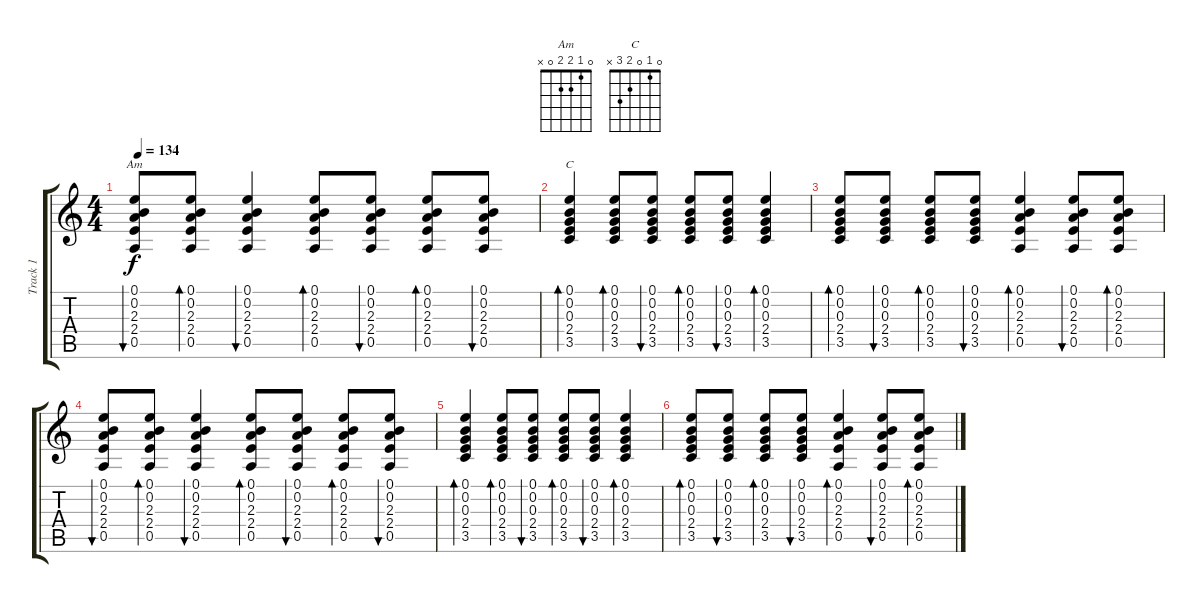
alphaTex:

\track ("Track 1" "Track 1") {instrument acousticguitarsteel}
\staff {score tabs}
\tuning (E4 B3 G3 D3 A2 E2) {hide}
\chord ("Am" 0 1 2 2 0 x)
\chord ("C" 0 1 0 2 3 x)
\ts (4 4)
\tempo 134
\clef g2
\ks c
(0.1 0.2 2.3 2.4 0.5).8{bu 30 ch "Am" dy f} (0.1 0.2 2.3 2.4 0.5).8{bd 30} (0.1 0.2 2.3 2.4 0.5).4{bu 30} (0.1 0.2 2.3 2.4 0.5).8{bd 30} (0.1 0.2 2.3 2.4 0.5).8{bu 30} (0.1 0.2 2.3 2.4 0.5).8{bd 30} (0.1 0.2 2.3 2.4 0.5).8{bu 30} |
(0.1 0.2 0.3 2.4 3.5).4{bd 30 ch "C" volume 11} (0.1 0.2 0.3 2.4 3.5).8{bd 30} (0.1 0.2 0.3 2.4 3.5).8{bu 30} (0.1 0.2 0.3 2.4 3.5).8{bd 30} (0.1 0.2 0.3 2.4 3.5).8{bu 30} (0.1 0.2 0.3 2.4 3.5).4{bd 30} |
(0.1 0.2 0.3 2.4 3.5).8{bd 30 volume 9} (0.1 0.2 0.3 2.4 3.5).8{bu 30} (0.1 0.2 0.3 2.4 3.5).8{bd 30} (0.1 0.2 0.3 2.4 3.5).8{bu 30} (0.1 0.2 2.3 2.4 0.5).4{bd 30} (0.1 0.2 2.3 2.4 0.5).8{bu 30} (0.1 0.2 2.3 2.4 0.5).8{bd 30} |
(0.1 0.2 2.3 2.4 0.5).8{bu 30 volume 6} (0.1 0.2 2.3 2.4 0.5).8{bd 30} (0.1 0.2 2.3 2.4 0.5).4{bu 30} (0.1 0.2 2.3 2.4 0.5).8{bd 30} (0.1 0.2 2.3 2.4 0.5).8{bu 30} (0.1 0.2 2.3 2.4 0.5).8{bd 30} (0.1 0.2 2.3 2.4 0.5).8{bu 30} |
(0.1 0.2 0.3 2.4 3.5).4{bd 30 volume 3} (0.1 0.2 0.3 2.4 3.5).8{bd 30} (0.1 0.2 0.3 2.4 3.5).8{bu 30} (0.1 0.2 0.3 2.4 3.5).8{bd 30} (0.1 0.2 0.3 2.4 3.5).8{bu 30} (0.1 0.2 0.3 2.4 3.5).4{bd 30} |
(0.1 0.2 0.3 2.4 3.5).8{bd 30 volume 0} (0.1 0.2 0.3 2.4 3.5).8{bu 30} (0.1 0.2 0.3 2.4 3.5).8{bd 30} (0.1 0.2 0.3 2.4 3.5).8{bu 30} (0.1 0.2 2.3 2.4 0.5).4{bd 30} (0.1 0.2 2.3 2.4 0.5).8{bu 30} (0.1 0.2 2.3 2.4 0.5).8{bd 30}
